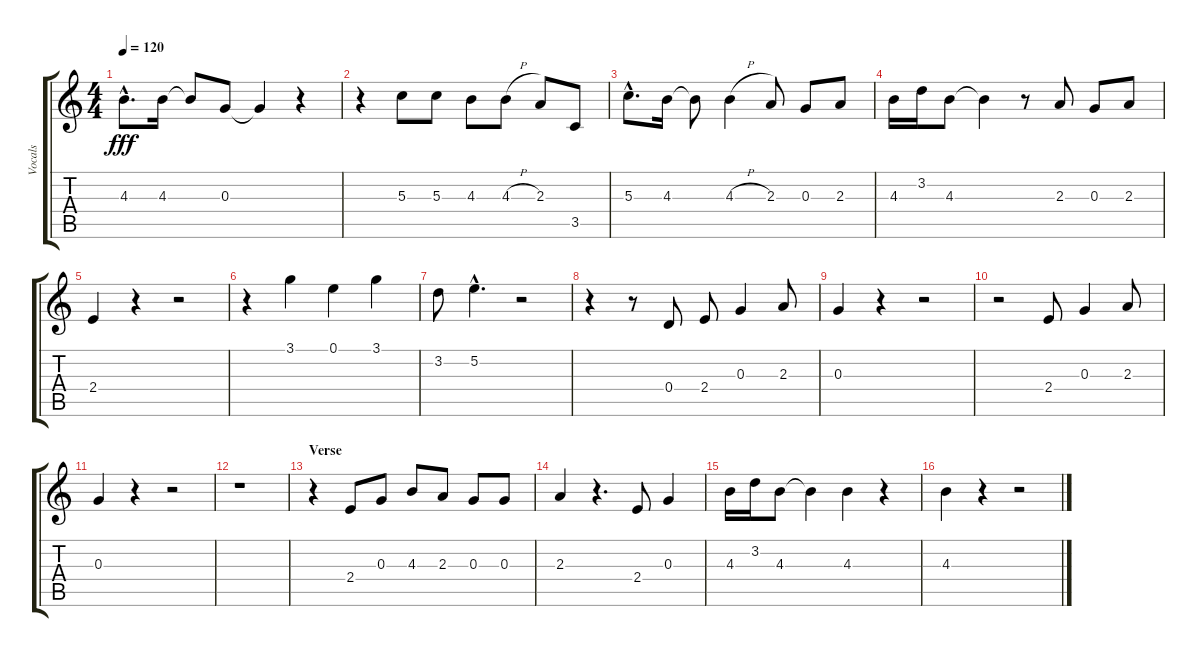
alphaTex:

\track ("Vocals" "Vocals") {instrument acousticguitarnylon}
\staff {score tabs}
\tuning (E4 B3 G3 D3 A2 E2) {hide}
\ts (4 4)
\tempo 120
\clef g2
\ks c
4.3{hac}.8{d txt " " dy fff} 4.3.16{txt " "} 4.3{t}.8 0.3.8{txt " "} 0.3{t}.4 r.4 |
r.4 5.3.8{txt " "} 5.3.8{txt " "} 4.3.8{txt " "} 4.3{h}.8 2.3.8 3.5.8{txt " "} |
5.3{hac}.8{d txt " "} 4.3.16 4.3{t}.8 4.3{h}.4{txt " "} 2.3.8 0.3.8{txt " "} 2.3.8 |
4.3.16{txt " "} 3.2.16 4.3.8 4.3{t}.4 r.8 2.3.8{txt " "} 0.3.8{txt " "} 2.3.8{txt " "} |
2.4.4{txt " "} r.4 r.2 |
r.4 3.1.4{txt " "} 0.1.4{txt " "} 3.1.4{txt " "} |
3.2.8{txt " "} 5.2{hac}.4{d} r.2 |
r.4 r.8 0.4.8{txt " "} 2.4.8 0.3.4 2.3.8 |
0.3.4{txt " "} r.4 r.2 |
r.2 2.4.8{txt " "} 0.3.4 2.3.8{txt " "} |
0.3.4{txt " "} r.4 r.2 |
r.1 |
\section ("" "Verse")
r.4 2.4.8{txt " "} 0.3.8 4.3.8 2.3.8 0.3.8 0.3.8 |
2.3.4 r.4{d} 2.4.8{txt " "} 0.3.4 |
4.3.16{txt " "} 3.2.16 4.3.8 4.3{t}.4 4.3.4{txt " "} r.4 |
4.3.4{txt " "} r.4 r.2
